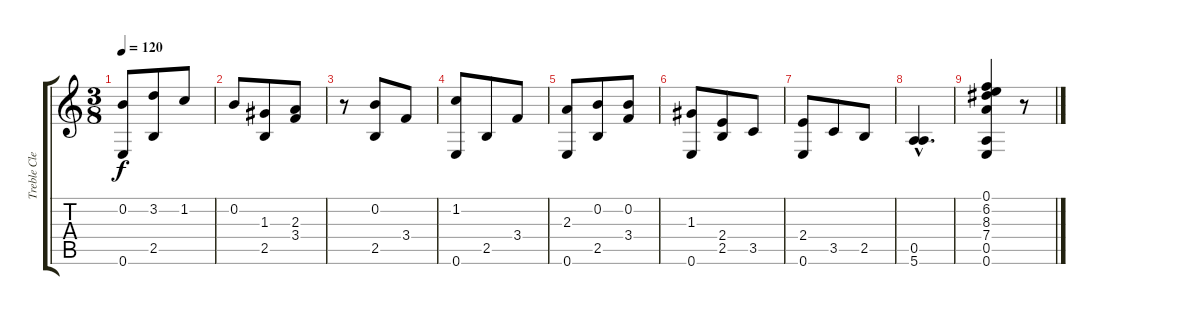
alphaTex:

\track ("Treble Clef       " "Treble Cle") {instrument acousticguitarnylon}
\staff {score tabs}
\tuning (E4 B3 G3 D3 A2 E2) {hide}
\ts (3 8)
\tempo 120
\clef g2
\ks c
(0.2 0.6).8{dy f} (3.2 2.5).8 1.2.8 |
0.2.8 (1.3 2.5).8 (2.3 3.4).8 |
r.8 (0.2 2.5).8 3.4.8 |
(1.2 0.6).8 2.5.8 3.4.8 |
(2.3 0.6).8 (0.2 2.5).8 (0.2 3.4).8 |
(1.3 0.6).8 (2.4 2.5).8 3.5.8 |
(2.4 0.6).8 3.5.8 2.5.8 |
(0.5{hac} 5.6{hac}).4{d} |
(0.1 6.2 8.3 7.4 0.5 0.6).4 r.8
